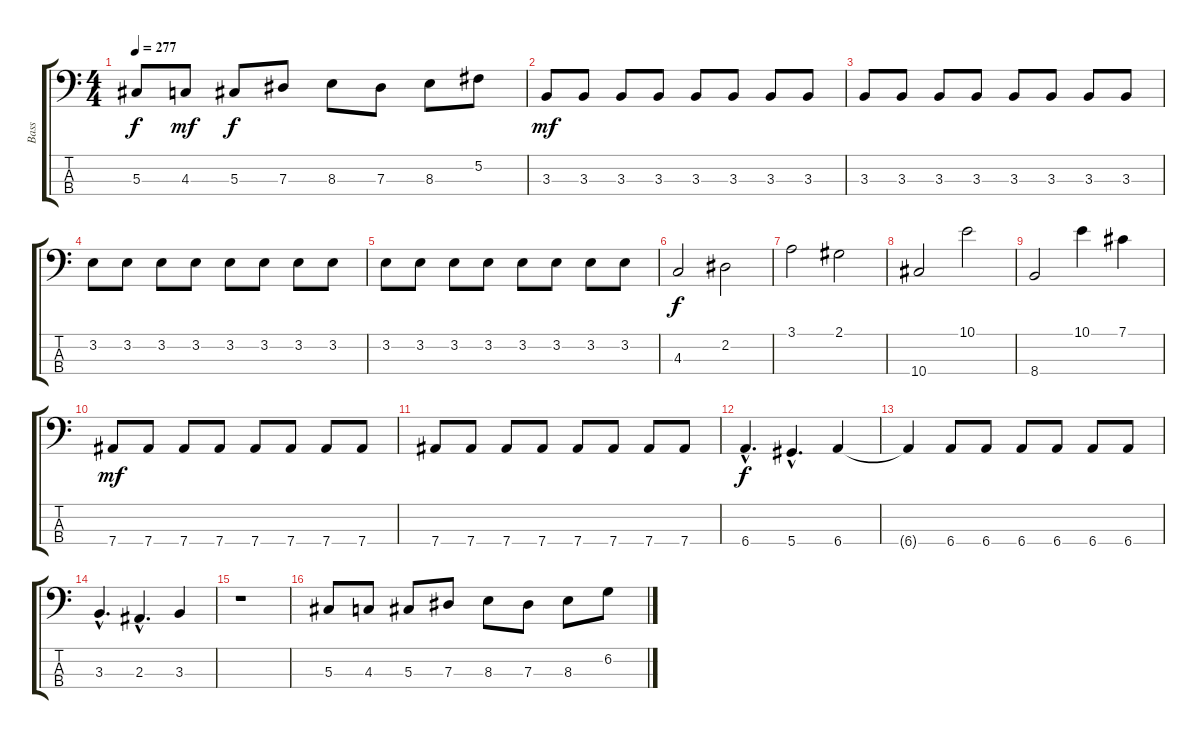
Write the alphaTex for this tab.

\track ("Bass" "Bass") {instrument electricbassfinger}
\staff {score tabs}
\tuning (Gb2 Db2 Ab1 Eb1) {hide}
\ts (4 4)
\tempo 277
\clef f4
\ks c
5.3.8{dy f} 4.3.8{dy mf} 5.3.8{dy f} 7.3.8 8.3.8 7.3.8 8.3.8 5.2.8 |
3.3.8{dy mf} 3.3.8 3.3.8 3.3.8 3.3.8 3.3.8 3.3.8 3.3.8 |
3.3.8 3.3.8 3.3.8 3.3.8 3.3.8 3.3.8 3.3.8 3.3.8 |
3.2.8 3.2.8 3.2.8 3.2.8 3.2.8 3.2.8 3.2.8 3.2.8 |
3.2.8 3.2.8 3.2.8 3.2.8 3.2.8 3.2.8 3.2.8 3.2.8 |
4.3.2{dy f} 2.2.2 |
3.1.2 2.1.2 |
10.4.2 10.1.2 |
8.4.2 10.1.4 7.1.4 |
7.4.8{dy mf} 7.4.8 7.4.8 7.4.8 7.4.8 7.4.8 7.4.8 7.4.8 |
7.4.8 7.4.8 7.4.8 7.4.8 7.4.8 7.4.8 7.4.8 7.4.8 |
6.4{hac}.4{d dy f} 5.4{hac}.4{d} 6.4.4 |
6.4{t}.4 6.4.8 6.4.8 6.4.8 6.4.8 6.4.8 6.4.8 |
3.3{hac}.4{d} 2.3{hac}.4{d} 3.3.4 |
r.1 |
5.3.8 4.3.8 5.3.8 7.3.8 8.3.8 7.3.8 8.3.8 6.2.8
